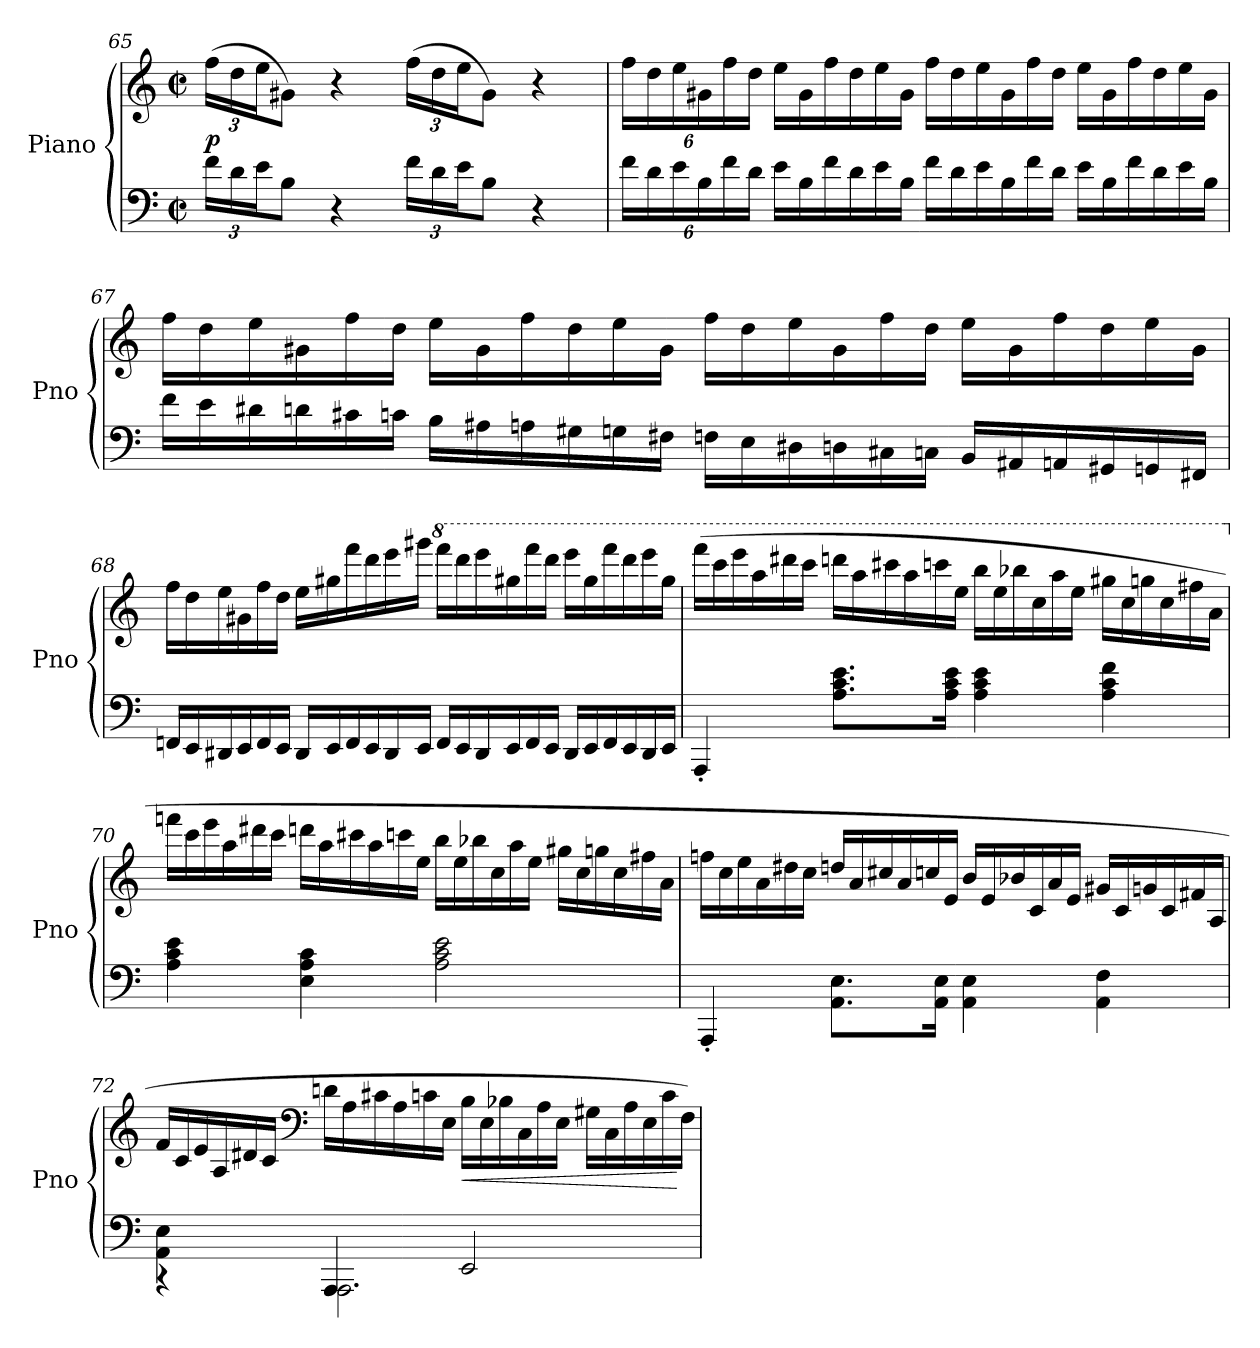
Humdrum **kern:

**kern	**kern	**dynam
*part1	*part1	*part1
*staff2	*staff1	*staff1/2
*I"Piano	*	*
*I'Pno	*	*
!!LO:LB:g=z
*clefF4	*clefG2	*
*k[]	*k[]	*
*M4/4	*M4/4	*
*met(c|)	*met(c|)	*
*Xbrackettup	*Xbrackettup	*
=65	=65	=65
!	!	!LO:DY:b
24f\LL	(>24ff\LL	p
24d\	24dd\	.
24e\J	24ee\J	.
8B\J	8g#X\J)	.
4r	4r	.
24f\LL	(>24ff\LL	.
24d\	24dd\	.
24e\J	24ee\J	.
8B\J	8g#\J)	.
4r	4r	.
=66	=66	=66
24f\LL	24ff\LL	.
24d\	24dd\	.
24e\	24ee\	.
24B\	24g#X\	.
24f\	24ff\	.
24d\JJ	24dd\JJ	.
*Xtuplet	*Xtuplet	*
24e\LL	24ee\LL	.
24B\	24g#\	.
24f\	24ff\	.
24d\	24dd\	.
24e\	24ee\	.
24B\JJ	24g#\JJ	.
!	!	!LO:DY:b
24f\LL	24ff\LL	other-dynamics
24d\	24dd\	.
24e\	24ee\	.
24B\	24g#\	.
24f\	24ff\	.
24d\JJ	24dd\JJ	.
24e\LL	24ee\LL	.
24B\	24g#\	.
24f\	24ff\	.
24d\	24dd\	.
24e\	24ee\	.
24B\JJ	24g#\JJ	.
!!LO:LB:g=z
=67	=67	=67
24f\LL	24ff\LL	.
24e\	24dd\	.
24d#X\	24ee\	.
24dn\	24g#X\	.
24c#X\	24ff\	.
24cn\JJ	24dd\JJ	.
24B\LL	24ee\LL	.
24A#X\	24g#\	.
24An\	24ff\	.
24G#X\	24dd\	.
24Gn\	24ee\	.
24F#X\JJ	24g#\JJ	.
24Fn\LL	24ff\LL	.
24E\	24dd\	.
24D#X\	24ee\	.
24Dn\	24g#\	.
24C#X\	24ff\	.
24Cn\JJ	24dd\JJ	.
24BB/LL	24ee\LL	.
24AA#X/	24g#\	.
24AAn/	24ff\	.
24GG#X/	24dd\	.
24GGn/	24ee\	.
24FF#X/JJ	24g#\JJ	.
!!LO:LB:g=z
=68	=68	=68
24FFn/LL	24ff\LL	.
24EE/	24dd\	.
24DD#X/	24ee\	.
24EE/	24g#X\	.
24FF/	24ff\	.
24EE/JJ	24dd\JJ	.
24DD#/LL	24ee\LL	.
24EE/	24gg#X\	.
24FF/	24fff\	.
24EE/	24ddd\	.
24DD#/	24eee\	.
24EE/JJ	24ggg#X\JJ	.
*	*8va	*
24FF/LL	24ffff\LL	.
24EE/	24dddd\	.
24DD#/	24eeee\	.
24EE/	24ggg#X\	.
24FF/	24ffff\	.
24EE/JJ	24dddd\JJ	.
24DD#/LL	24eeee\LL	.
24EE/	24ggg#\	.
24FF/	24ffff\	.
24EE/	24dddd\	.
24DD#/	24eeee\	.
24EE/JJ	24ggg#\JJ	.
!!LO:LB:g=z
=69	=69	=69
!	!	!LO:DY:a=2
!	!	!LO:DY:n=1:b
4AAA'/	(>24ffff\LL	fz f
.	24cccc\	.
.	24eeee\	.
.	24aaa\	.
.	24dddd#X\	.
.	24cccc\JJ	.
8.A\ 8.c\ 8.e\L	24ddddn\LL	.
.	24aaa\	.
.	24cccc#X\	.
.	24aaa\	.
.	24ccccn\	.
16A\ 16c\ 16e\Jk	.	.
.	24eee\JJ	.
4A\ 4c\ 4e\	24bbb\LL	.
.	24eee\	.
.	24bbb-X\	.
.	24ccc\	.
.	24aaa\	.
.	24eee\JJ	.
4A\ 4c\ 4f\	24ggg#X\LL	.
.	24ccc\	.
.	24gggn\	.
.	24ccc\	.
.	24fff#X\	.
.	24aa\JJ	.
!!LO:PB:g=z
=70	=70	=70
*	*X8va	*
4A\ 4c\ 4e\	24fffn\LL	.
.	24ccc\	.
.	24eee\	.
.	24aa\	.
.	24ddd#X\	.
.	24ccc\JJ	.
4E\ 4A\ 4c\	24dddn\LL	.
.	24aa\	.
.	24ccc#X\	.
.	24aa\	.
.	24cccn\	.
.	24ee\JJ	.
2A\ 2c\ 2e\	24bb\LL	.
.	24ee\	.
.	24bb-X\	.
.	24cc\	.
.	24aa\	.
.	24ee\JJ	.
.	24gg#X\LL	.
.	24cc\	.
.	24ggn\	.
.	24cc\	.
.	24ff#X\	.
.	24a\JJ	.
!!LO:LB:g=z
=71	=71	=71
!	!	!LO:DY:b
4AAA'/	24ffn\LL	other-dynamics
.	24cc\	.
.	24ee\	.
.	24a\	.
.	24dd#X\	.
.	24cc\JJ	.
8.AA\ 8.E\L	24ddn/LL	.
.	24a/	.
.	24cc#X/	.
.	24a/	.
.	24ccn/	.
16AA\ 16E\Jk	.	.
.	24e/JJ	.
4AA\ 4E\	24b/LL	.
.	24e/	.
.	24b-X/	.
.	24c/	.
.	24a/	.
.	24e/JJ	.
4AA\ 4F\	24g#X/LL	.
.	24c/	.
.	24gn/	.
.	24c/	.
.	24f#X/	.
.	24A/JJ	.
!!LO:LB:g=z
=72	=72	=72
*^	*	*
4AA\ 4E\	4r	24f/LL	.
.	.	24c/	.
.	.	24e/	.
.	.	24A/	.
.	.	24d#X/	.
.	.	24c/JJ	.
*	*	*clefF4	*
4AAA/	2.AAA\	24dn\LL	.
.	.	24A\	.
.	.	24c#X\	.
.	.	24A\	.
.	.	24cn\	.
.	.	24E\JJ	.
!	!	!	!LO:HP:b
2EE/	.	24B\LL	<
.	.	24E\	.
.	.	24B-X\	.
.	.	24C\	.
.	.	24A\	.
.	.	24E\JJ	.
.	.	24G#X\LL	.
.	.	24C\	.
.	.	24A\	.
.	.	24E\	.
.	.	24c\	.
.	.	24F\JJ)	[
*v	*v	*	*
=	=	=
*-	*-	*-
